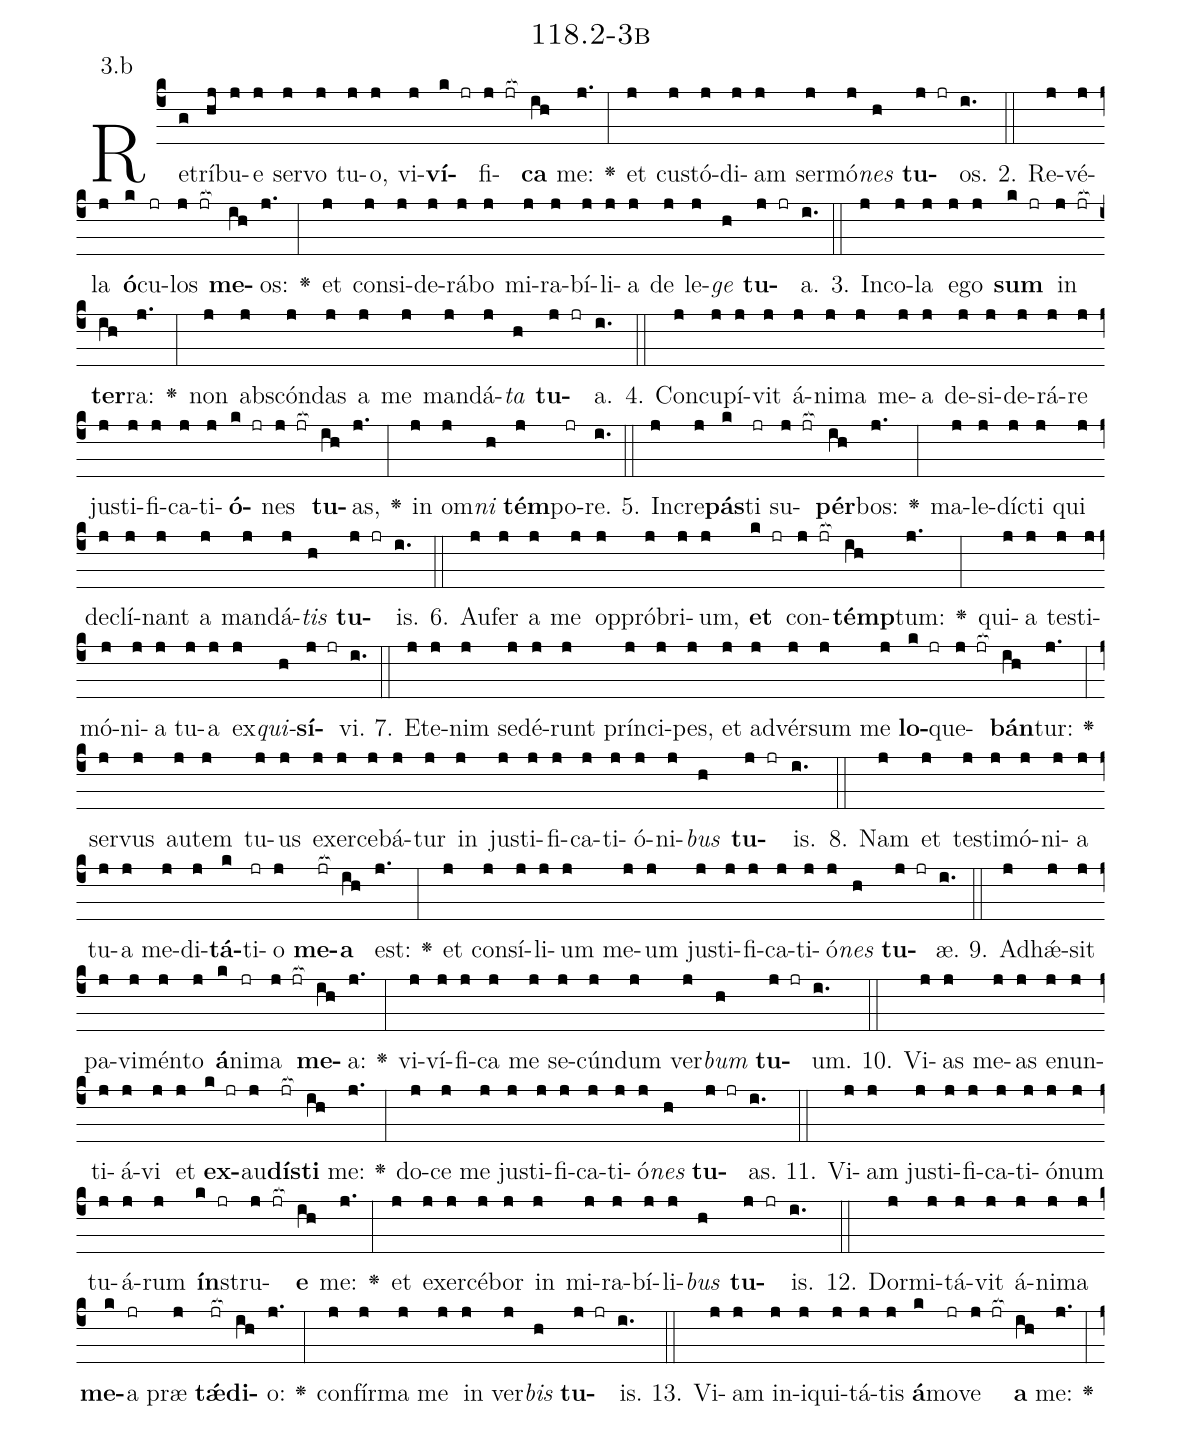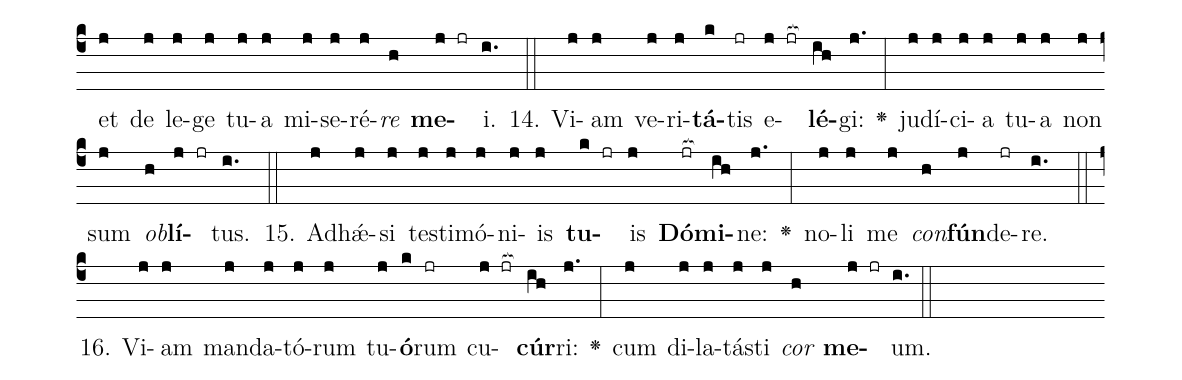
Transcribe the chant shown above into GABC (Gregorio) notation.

name: 118.2-3b;
annotation: 3.b;
%%
(c4)Re(g)trí(hj)bu(j)e(j) ser(j)vo(j) tu(j)o,(j) vi(j)<b>ví</b>(k jr)fi(j jr[ocb:1{])<b>ca</b>(ih[ocb:0}]) me:(j.) <v>\greheightstar</v>(:) et(j) cus(j)tó(j)di(j)am(j) ser(j)mó(j)<i>nes</i>(h) <b>tu</b>(j jr)os.(i.) (::)
2. Re(j)vé(j)la(j) <b>ó</b>(k)cu(jr)los(j jr[ocb:1{]) <b>me</b>(ih[ocb:0}])os:(j.) <v>\greheightstar</v>(:) et(j) con(j)si(j)de(j)rá(j)bo(j) mi(j)ra(j)bí(j)li(j)a(j) de(j) le(j)<i>ge</i>(h) <b>tu</b>(j jr)a.(i.) (::)
3. In(j)co(j)la(j) e(j)go(j) <b>sum</b>(k jr) in(j jr[ocb:1{]) <b>ter</b>(ih[ocb:0}])ra:(j.) <v>\greheightstar</v>(:) non(j) abs(j)cón(j)das(j) a(j) me(j) man(j)dá(j)<i>ta</i>(h) <b>tu</b>(j jr)a.(i.) (::)
4. Con(j)cu(j)pí(j)vit(j) á(j)ni(j)ma(j) me(j)a(j) de(j)si(j)de(j)rá(j)re(j) jus(j)ti(j)fi(j)ca(j)ti(j)<b>ó</b>(k jr)nes(j jr[ocb:1{]) <b>tu</b>(ih[ocb:0}])as,(j.) <v>\greheightstar</v>(:) in(j) om(j)<i>ni</i>(h) <b>tém</b>(j)po(jr)re.(i.) (::)
5. In(j)cre(j)<b>pás</b>(k)ti(jr) su(j jr[ocb:1{])<b>pér</b>(ih[ocb:0}])bos:(j.) <v>\greheightstar</v>(:) ma(j)le(j)díc(j)ti(j) qui(j) de(j)clí(j)nant(j) a(j) man(j)dá(j)<i>tis</i>(h) <b>tu</b>(j jr)is.(i.) (::)
6. Au(j)fer(j) a(j) me(j) op(j)pró(j)bri(j)um,(j) <b>et</b>(k jr) con(j jr[ocb:1{])<b>témp</b>(ih[ocb:0}])tum:(j.) <v>\greheightstar</v>(:) qui(j)a(j) tes(j)ti(j)mó(j)ni(j)a(j) tu(j)a(j) ex(j)<i>qui</i>(h)<b>sí</b>(j jr)vi.(i.) (::)
7. Et(j)e(j)nim(j) se(j)dé(j)runt(j) prín(j)ci(j)pes,(j) et(j) ad(j)vér(j)sum(j) me(j) <b>lo</b>(k jr)que(j jr[ocb:1{])<b>bán</b>(ih[ocb:0}])tur:(j.) <v>\greheightstar</v>(:) ser(j)vus(j) au(j)tem(j) tu(j)us(j) ex(j)er(j)ce(j)bá(j)tur(j) in(j) jus(j)ti(j)fi(j)ca(j)ti(j)ó(j)ni(j)<i>bus</i>(h) <b>tu</b>(j jr)is.(i.) (::)
8. Nam(j) et(j) tes(j)ti(j)mó(j)ni(j)a(j) tu(j)a(j) me(j)di(j)<b>tá</b>(k)ti(jr)o(j) <b>me</b>(jr[ocb:1{])<b>a</b>(ih[ocb:0}]) est:(j.) <v>\greheightstar</v>(:) et(j) con(j)sí(j)li(j)um(j) me(j)um(j) jus(j)ti(j)fi(j)ca(j)ti(j)ó(j)<i>nes</i>(h) <b>tu</b>(j jr)æ.(i.) (::)
9. Ad(j)hǽ(j)sit(j) pa(j)vi(j)mén(j)to(j) <b>á</b>(k)ni(jr)ma(j jr[ocb:1{]) <b>me</b>(ih[ocb:0}])a:(j.) <v>\greheightstar</v>(:) vi(j)ví(j)fi(j)ca(j) me(j) se(j)cún(j)dum(j) ver(j)<i>bum</i>(h) <b>tu</b>(j jr)um.(i.) (::)
10. Vi(j)as(j) me(j)as(j) e(j)nun(j)ti(j)á(j)vi(j) et(j) <b>ex</b>(k jr)au(j)<b>dís</b>(jr[ocb:1{])<b>ti</b>(ih[ocb:0}]) me:(j.) <v>\greheightstar</v>(:) do(j)ce(j) me(j) jus(j)ti(j)fi(j)ca(j)ti(j)ó(j)<i>nes</i>(h) <b>tu</b>(j jr)as.(i.) (::)
11. Vi(j)am(j) jus(j)ti(j)fi(j)ca(j)ti(j)ó(j)num(j) tu(j)á(j)rum(j) <b>ín</b>(k jr)stru(j jr[ocb:1{])<b>e</b>(ih[ocb:0}]) me:(j.) <v>\greheightstar</v>(:) et(j) ex(j)er(j)cé(j)bor(j) in(j) mi(j)ra(j)bí(j)li(j)<i>bus</i>(h) <b>tu</b>(j jr)is.(i.) (::)
12. Dor(j)mi(j)tá(j)vit(j) á(j)ni(j)ma(j) <b>me</b>(k)a(jr) præ(j) <b>tǽ</b>(jr[ocb:1{])<b>di</b>(ih[ocb:0}])o:(j.) <v>\greheightstar</v>(:) con(j)fír(j)ma(j) me(j) in(j) ver(j)<i>bis</i>(h) <b>tu</b>(j jr)is.(i.) (::)
13. Vi(j)am(j) in(j)i(j)qui(j)tá(j)tis(j) <b>á</b>(k)mo(jr)ve(j jr[ocb:1{]) <b>a</b>(ih[ocb:0}]) me:(j.) <v>\greheightstar</v>(:) et(j) de(j) le(j)ge(j) tu(j)a(j) mi(j)se(j)ré(j)<i>re</i>(h) <b>me</b>(j jr)i.(i.) (::)
14. Vi(j)am(j) ve(j)ri(j)<b>tá</b>(k)tis(jr) e(j jr[ocb:1{])<b>lé</b>(ih[ocb:0}])gi:(j.) <v>\greheightstar</v>(:) ju(j)dí(j)ci(j)a(j) tu(j)a(j) non(j) sum(j) <i>ob</i>(h)<b>lí</b>(j jr)tus.(i.) (::)
15. Ad(j)hǽ(j)si(j) tes(j)ti(j)mó(j)ni(j)is(j) <b>tu</b>(k jr)is(j) <b>Dó</b>(jr[ocb:1{])<b>mi</b>(ih[ocb:0}])ne:(j.) <v>\greheightstar</v>(:) no(j)li(j) me(j) <i>con</i>(h)<b>fún</b>(j)de(jr)re.(i.) (::)
16. Vi(j)am(j) man(j)da(j)tó(j)rum(j) tu(j)<b>ó</b>(k)rum(jr) cu(j jr[ocb:1{])<b>cúr</b>(ih[ocb:0}])ri:(j.) <v>\greheightstar</v>(:) cum(j) di(j)la(j)tás(j)ti(j) <i>cor</i>(h) <b>me</b>(j jr)um.(i.) (::)
